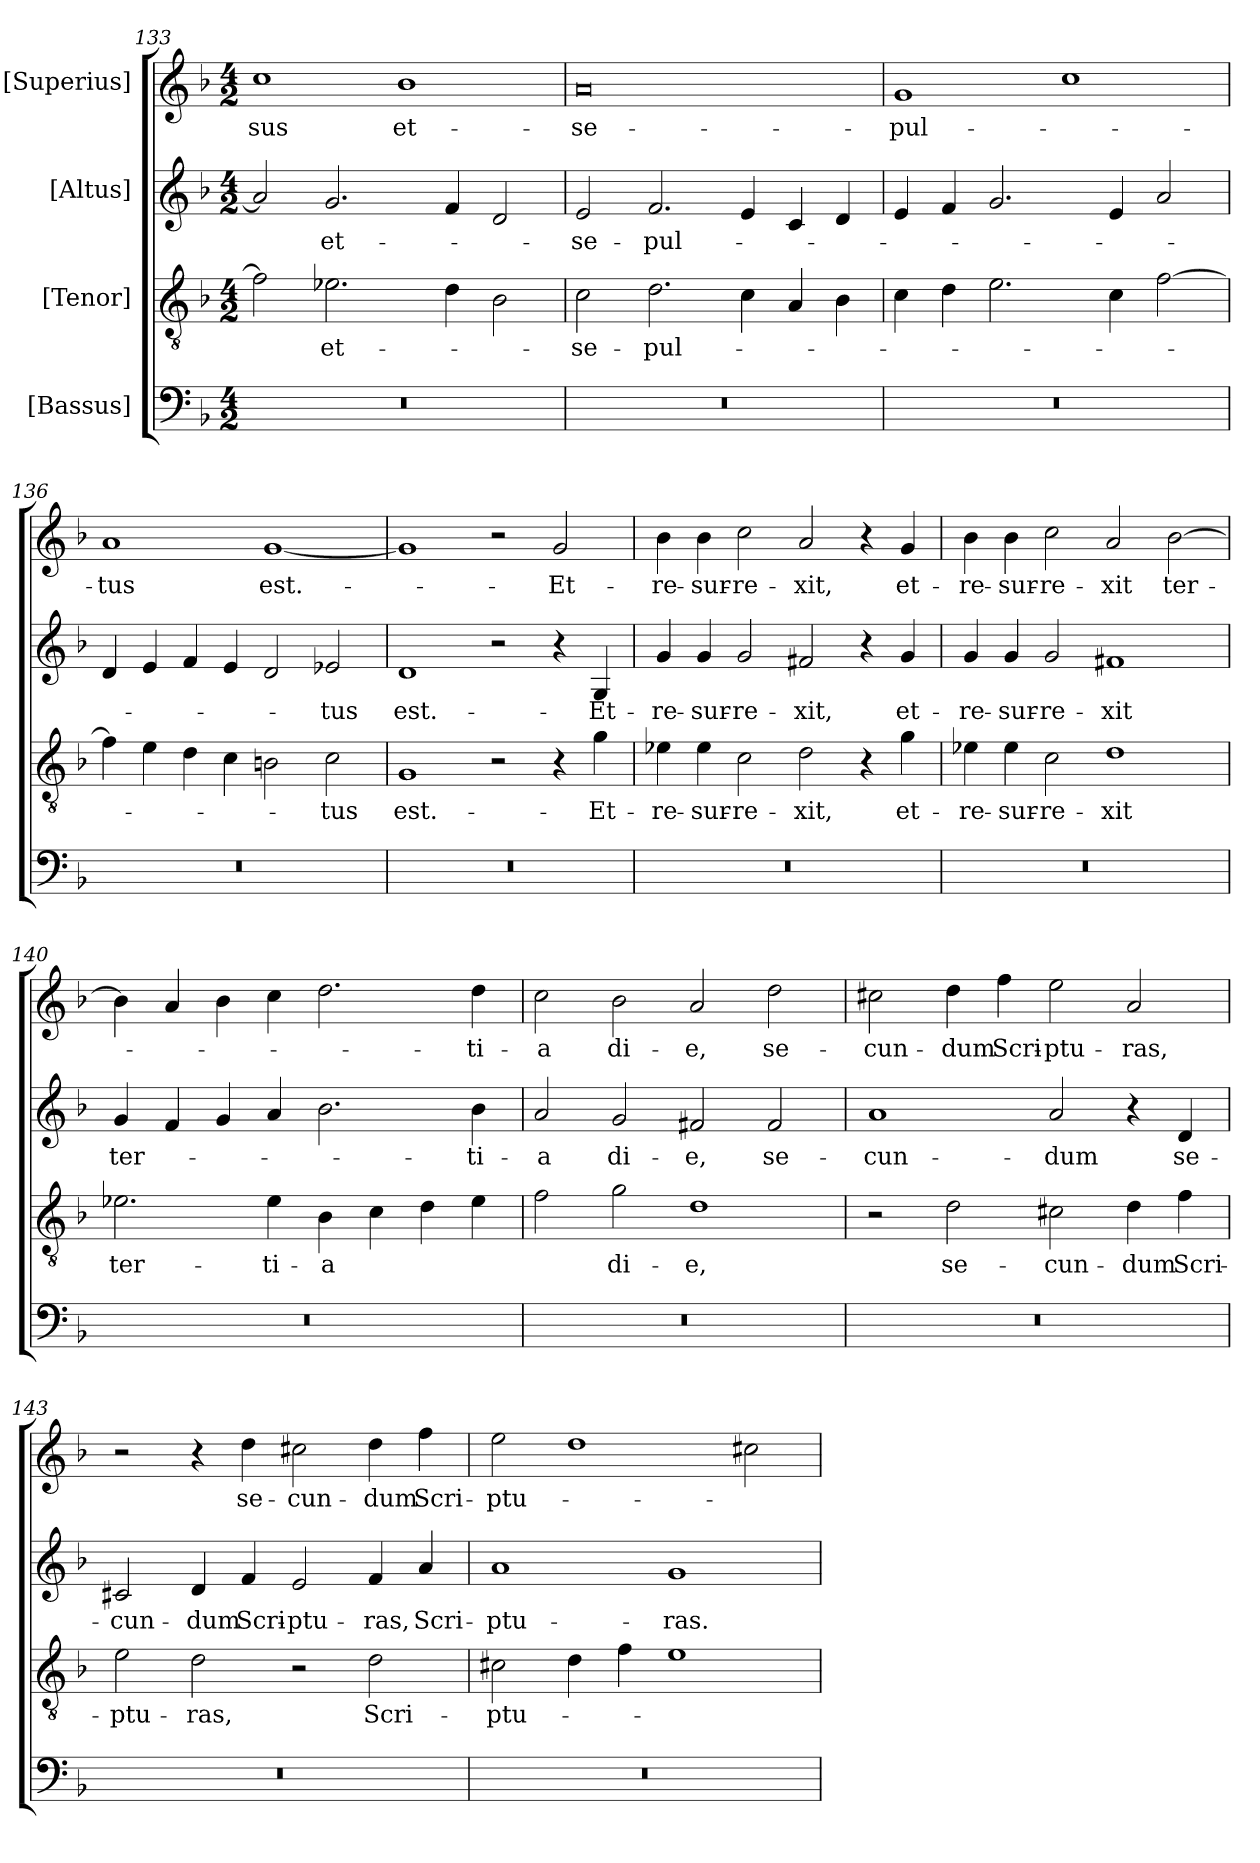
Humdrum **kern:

**kern	**kern	**text	**kern	**text	**kern	**text
*part4	*part3	*part3	*part2	*part2	*part1	*part1
*staff4	*staff3	*staff3	*staff2	*staff2	*staff1	*staff1
*I"[Bassus]	*I"[Tenor]	*	*I"[Altus]	*	*I"[Superius]	*
*clefF4	*clefGv2	*	*clefG2	*	*clefG2	*
*k[b-]	*k[b-]	*	*k[b-]	*	*k[b-]	*
*M4/2	*M4/2	*	*M4/2	*	*M4/2	*
=133	=133	=133	=133	=133	=133	=133
0r	2f\]	.	2a/]	.	1cc\	-sus
.	2.e-X\	et-	2.g/	et-	.	.
.	.	.	.	.	1b-\	et-
.	4d\	.	4f/	.	.	.
.	2B-\	.	2d/	.	.	.
=134	=134	=134	=134	=134	=134	=134
0r	2c\	se-	2e/	se-	0a/	se-
.	2.d\	-pul-	2.f/	-pul-	.	.
.	4c\	.	4e/	.	.	.
.	4A/	.	4c/	.	.	.
.	4B-\	.	4d/	.	.	.
=135	=135	=135	=135	=135	=135	=135
0r	4c\	.	4e/	.	1g/	-pul-
.	4d\	.	4f/	.	.	.
.	2.e\	.	2.g/	.	.	.
.	.	.	.	.	1cc\	.
.	4c\	.	4e/	.	.	.
.	[2f\	.	2a/	.	.	.
=136	=136	=136	=136	=136	=136	=136
0r	4f\]	.	4d/	.	1a/	-tus
.	4e\	.	4e/	.	.	.
.	4d\	.	4f/	.	.	.
.	4c\	.	4e/	.	.	.
.	2Bn\	.	2d/	.	[1g/	est.-
.	2c\	-tus	2e-X/	-tus	.	.
=137	=137	=137	=137	=137	=137	=137
0r	1G/	est.-	1d/	est.-	1g/]	.
.	2r	.	2r	.	2r	.
.	4r	.	4r	.	2g/	Et-
.	4g\	Et-	4G/	Et-	.	.
=138	=138	=138	=138	=138	=138	=138
0r	4e-X\	re-	4g/	re-	4b-\	re-
.	4e-\	-sur-	4g/	-sur-	4b-\	-sur-
.	2c\	-re-	2g/	-re-	2cc\	-re-
.	2d\	-xit,	2f#X/	-xit,	2a/	-xit,
.	4r	.	4r	.	4r	.
.	4g\	et-	4g/	et-	4g/	et-
=139	=139	=139	=139	=139	=139	=139
0r	4e-X\	re-	4g/	re-	4b-\	re-
.	4e-\	-sur-	4g/	-sur-	4b-\	-sur-
.	2c\	-re-	2g/	-re-	2cc\	-re-
.	1d\	-xit	1f#X/	-xit	2a/	-xit
.	.	.	.	.	[2b-\	ter-
=140	=140	=140	=140	=140	=140	=140
0r	2.e-X\	ter-	4g/	ter-	4b-\]	.
.	.	.	4f/	.	4a/	.
.	.	.	4g/	.	4b-\	.
.	4e-\	-ti-	4a/	.	4cc\	.
.	4B-\	-a	2.b-\	.	2.dd\	.
.	4c\	.	.	.	.	.
.	4d\	.	.	.	.	.
.	4e-\	.	4b-\	-ti-	4dd\	-ti-
=141	=141	=141	=141	=141	=141	=141
0r	2f\	.	2a/	-a	2cc\	-a
.	2g\	di-	2g/	di-	2b-\	di-
.	1d\	-e,	2f#X/	-e,	2a/	-e,
.	.	.	2f#/	se-	2dd\	se-
=142	=142	=142	=142	=142	=142	=142
0r	2r	.	1a/	-cun-	2cc#X\	-cun-
.	2d\	se-	.	.	4dd\	-dum
.	.	.	.	.	4ff\	Scri-
.	2c#X\	-cun-	2a/	-dum	2ee\	-ptu-
.	4d\	-dum	4r	.	2a/	-ras,
.	4f\	Scri-	4d/	se-	.	.
=143	=143	=143	=143	=143	=143	=143
0r	2e\	-ptu-	2c#X/	-cun-	2r	.
.	2d\	-ras,	4d/	-dum	4r	.
.	.	.	4f/	Scri-	4dd\	se-
.	2r	.	2e/	-ptu-	2cc#X\	-cun-
.	2d\	Scri-	4f/	-ras,	4dd\	-dum
.	.	.	4a/	Scri-	4ff\	Scri-
=144	=144	=144	=144	=144	=144	=144
0r	2c#X\	-ptu-	1a/	-ptu-	2ee\	-ptu-
.	4d\	.	.	.	1dd\	.
.	4f\	.	.	.	.	.
.	1e\	.	1g/	-ras.	.	.
.	.	.	.	.	2cc#X\	.
=	=	=	=	=	=	=
*-	*-	*-	*-	*-	*-	*-
